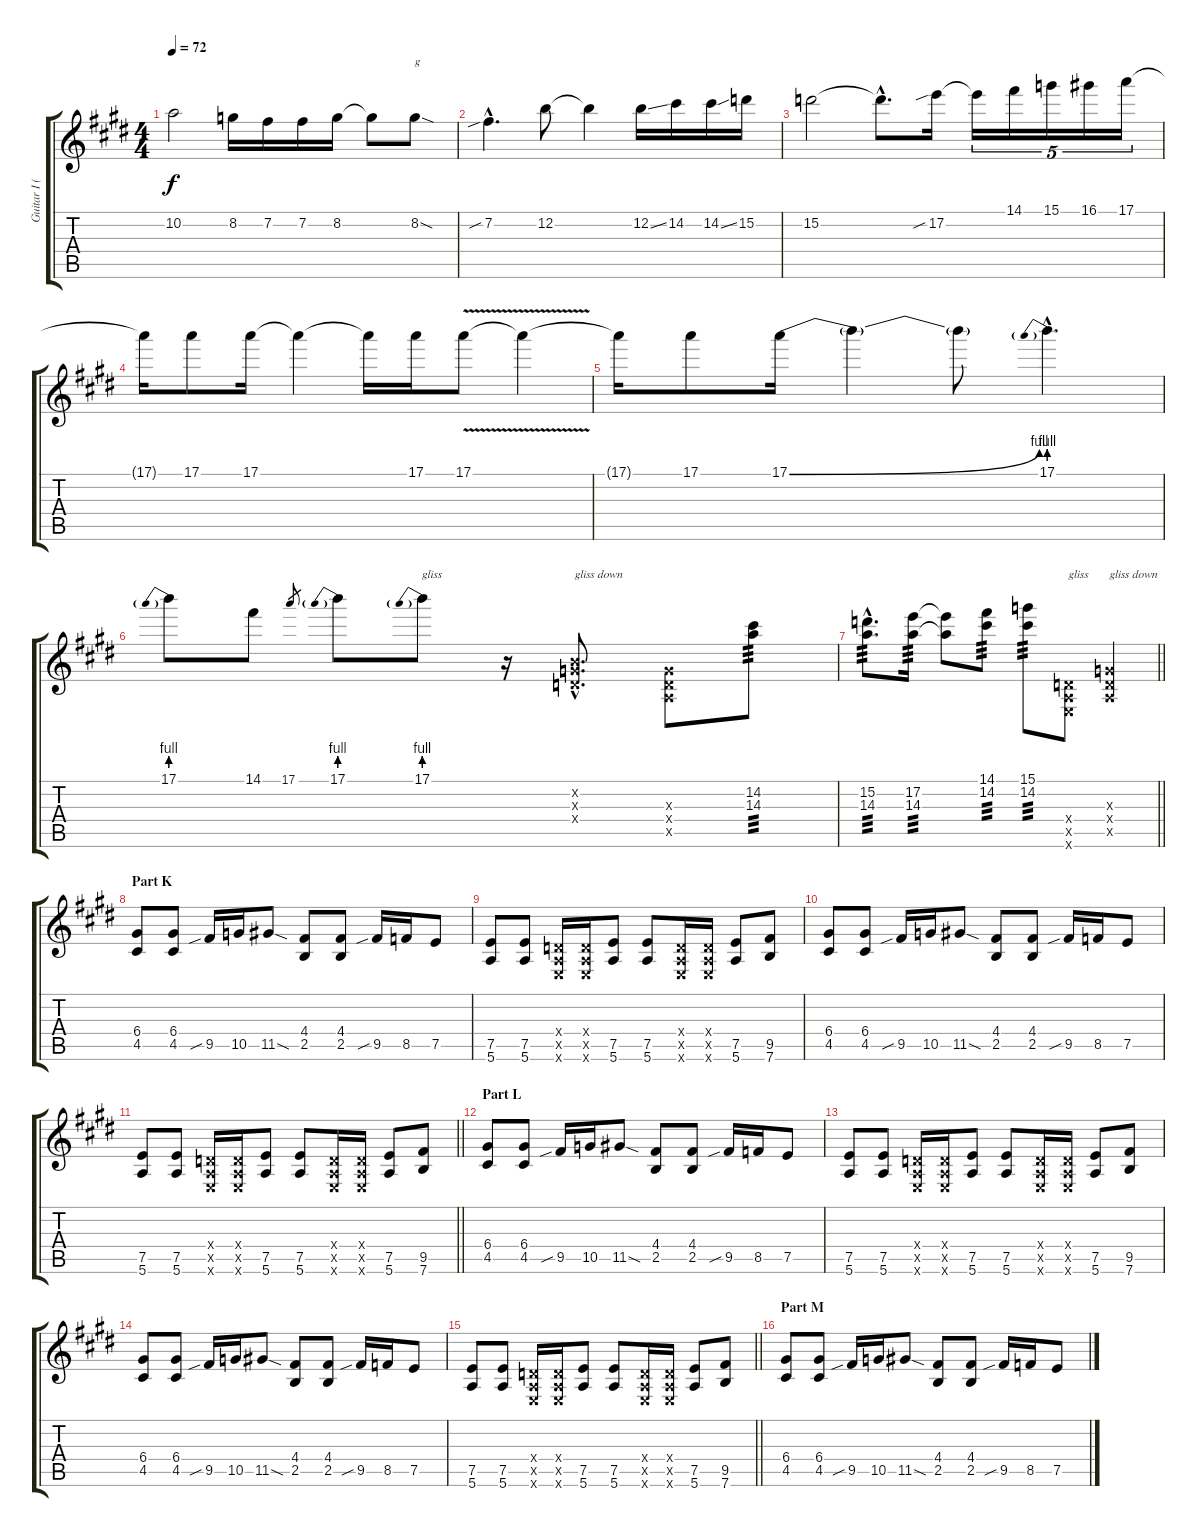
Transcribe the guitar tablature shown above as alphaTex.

\track ("Guitar I (Sugizo)" "Guitar I (") {instrument distortionguitar}
\staff {score tabs}
\tuning (E4 B3 G3 D3 A2 E2) {hide}
\ts (4 4)
\tempo 72
\clef g2
\ks e
10.2.2{dy f} 8.2.16 7.2.16 7.2.16 8.2.16 8.2{t}.8 8.2{sod}.8{txt "g"} |
7.2{sib hac}.4{d} 12.2.8 12.2{t}.4 12.2{ss}.16 14.2.16 14.2{ss}.16 15.2.16 |
15.2.2 15.2{hac t}.8{d} 17.2{sib}.16 17.2{t}.16{tu (5 4)} 14.1.16{tu (5 4)} 15.1.16{tu (5 4)} 16.1.16{tu (5 4)} 17.1.16{tu (5 4)} |
17.1{t}.16 17.1.8 17.1.16 17.1{t}.4 17.1{t}.16 17.1.16 17.1{v}.8 17.1{t}.4 |
17.1{t}.16 17.1.8 17.1{be (bend 0 0 60 4)}.16 17.1{t}.4 17.1{t}.8 17.1{be (prebend 0 4 60 4) hac}.4{d} |
17.1{be (prebend 0 4 60 4)}.8 14.1.8 17.1.8{gr} 17.1{be (prebend 0 4 60 4)}.8 17.1{be (prebend 0 4 60 4)}.8{txt "gliss"} r.16 (0.2{hac x} 0.3{hac x} 0.4{hac x}).8{d txt "gliss down"} (0.3{x} 0.4{x} 0.5{x}).8 (14.2 14.3).8{tp 3} |
\barLineRight lightlight
(15.2{hac} 14.3{hac}).8{d tp 3} (17.2 14.3).16{tp 3} (17.2{t} 14.3{t}).8 (14.1 14.2).8{tp 3} (15.1 14.2).8{tp 3} (0.4{x} 0.5{x} 0.6{x}).8{txt "gliss"} (0.3{x} 0.4{x} 0.5{x}).4{txt "gliss down"} |
\section ("" "Part K")
(6.4 4.5).8{volume 13 balance 14} (6.4 4.5).8 9.5{sib}.16 10.5.16 11.5{sod}.8 (4.4 2.5).8 (4.4 2.5).8 9.5{sib}.16 8.5.16 7.5.8 |
(7.5 5.6).8 (7.5 5.6).8 (0.4{x} 0.5{x} 0.6{x}).16 (0.4{x} 0.5{x} 0.6{x}).16 (7.5 5.6).8 (7.5 5.6).8 (0.4{x} 0.5{x} 0.6{x}).16 (0.4{x} 0.5{x} 0.6{x}).16 (7.5 5.6).8 (9.5 7.6).8 |
(6.4 4.5).8 (6.4 4.5).8 9.5{sib}.16 10.5.16 11.5{sod}.8 (4.4 2.5).8 (4.4 2.5).8 9.5{sib}.16 8.5.16 7.5.8 |
\barLineRight lightlight
(7.5 5.6).8 (7.5 5.6).8 (0.4{x} 0.5{x} 0.6{x}).16 (0.4{x} 0.5{x} 0.6{x}).16 (7.5 5.6).8 (7.5 5.6).8 (0.4{x} 0.5{x} 0.6{x}).16 (0.4{x} 0.5{x} 0.6{x}).16 (7.5 5.6).8 (9.5 7.6).8 |
\section ("" "Part L")
(6.4 4.5).8 (6.4 4.5).8 9.5{sib}.16 10.5.16 11.5{sod}.8 (4.4 2.5).8 (4.4 2.5).8 9.5{sib}.16 8.5.16 7.5.8 |
(7.5 5.6).8 (7.5 5.6).8 (0.4{x} 0.5{x} 0.6{x}).16 (0.4{x} 0.5{x} 0.6{x}).16 (7.5 5.6).8 (7.5 5.6).8 (0.4{x} 0.5{x} 0.6{x}).16 (0.4{x} 0.5{x} 0.6{x}).16 (7.5 5.6).8 (9.5 7.6).8 |
(6.4 4.5).8 (6.4 4.5).8 9.5{sib}.16 10.5.16 11.5{sod}.8 (4.4 2.5).8 (4.4 2.5).8 9.5{sib}.16 8.5.16 7.5.8 |
\barLineRight lightlight
(7.5 5.6).8 (7.5 5.6).8 (0.4{x} 0.5{x} 0.6{x}).16 (0.4{x} 0.5{x} 0.6{x}).16 (7.5 5.6).8 (7.5 5.6).8 (0.4{x} 0.5{x} 0.6{x}).16 (0.4{x} 0.5{x} 0.6{x}).16 (7.5 5.6).8 (9.5 7.6).8 |
\section ("" "Part M")
(6.4 4.5).8 (6.4 4.5).8 9.5{sib}.16 10.5.16 11.5{sod}.8 (4.4 2.5).8 (4.4 2.5).8 9.5{sib}.16 8.5.16 7.5.8
